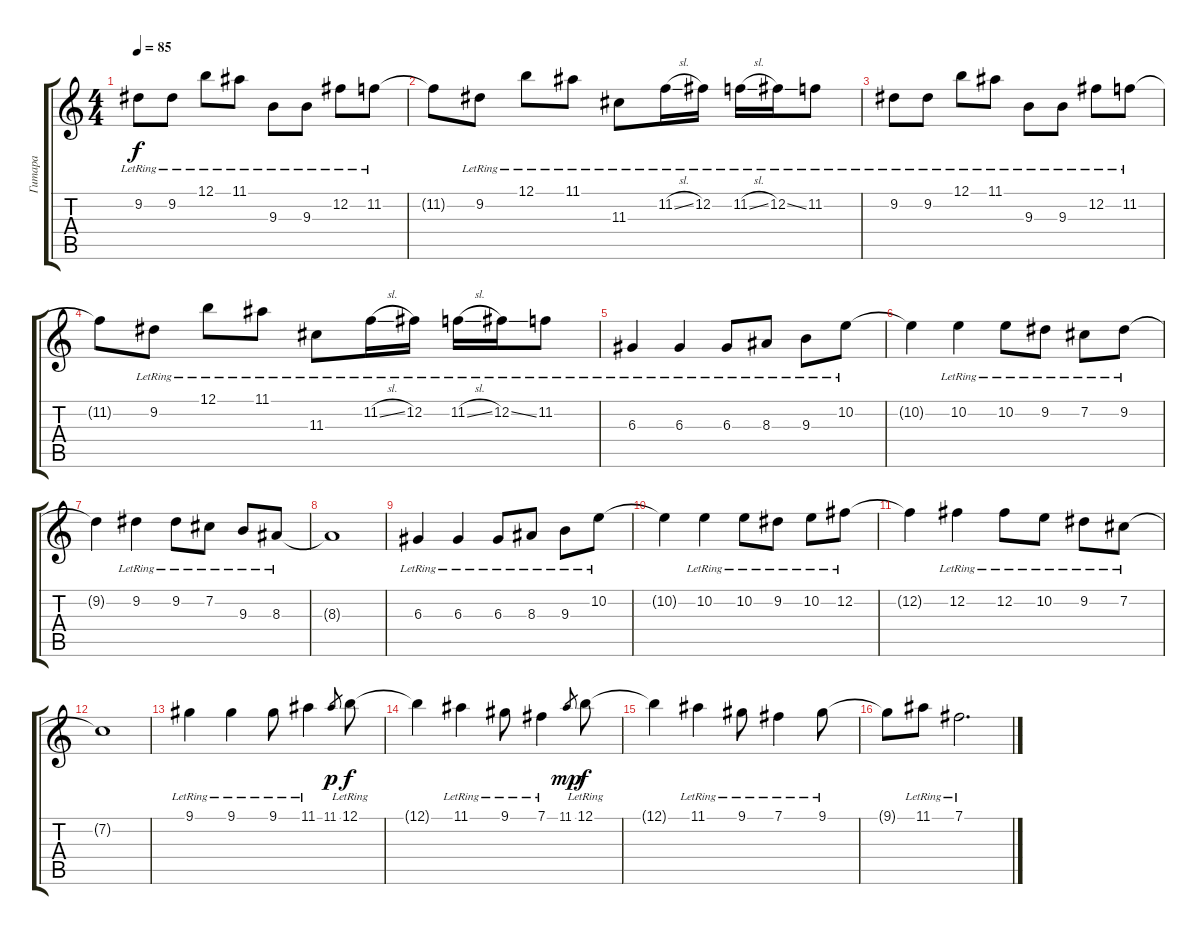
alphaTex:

\track ("Гитара" "Гитара") {instrument acousticguitarnylon}
\staff {score tabs}
\tuning (B3 Gb3 D3 A2 E2 B1) {hide}
\ts (4 4)
\tempo 85
\clef g2
\ks c
9.2{lr}.8{dy f} 9.2{lr}.8 12.1{lr}.8 11.1{lr}.8 9.3{lr}.8 9.3{lr}.8 12.2{lr}.8 11.2{lr}.8 |
11.2{t}.8 9.2{lr}.8 12.1{lr}.8 11.1{lr}.8 11.3{lr}.8 11.2{sl lr}.16 12.2{lr}.16 11.2{sl lr}.16 12.2{ss lr}.16 11.2{lr}.8 |
9.2{lr}.8 9.2{lr}.8 12.1{lr}.8 11.1{lr}.8 9.3{lr}.8 9.3{lr}.8 12.2{lr}.8 11.2{lr}.8 |
11.2{t}.8 9.2{lr}.8 12.1{lr}.8 11.1{lr}.8 11.3{lr}.8 11.2{sl lr}.16 12.2{lr}.16 11.2{sl lr}.16 12.2{ss lr}.16 11.2{lr}.8 |
6.3{lr}.4 6.3{lr}.4 6.3{lr}.8 8.3{lr}.8 9.3{lr}.8 10.2{lr}.8 |
10.2{t}.4 10.2{lr}.4 10.2{lr}.8 9.2{lr}.8 7.2{lr}.8 9.2{lr}.8 |
9.2{t}.4 9.2{lr}.4 9.2{lr}.8 7.2{lr}.8 9.3{lr}.8 8.3{lr}.8 |
8.3{t}.1 |
6.3{lr}.4 6.3{lr}.4 6.3{lr}.8 8.3{lr}.8 9.3{lr}.8 10.2{lr}.8 |
10.2{t}.4 10.2{lr}.4 10.2{lr}.8 9.2{lr}.8 10.2{lr}.8 12.2{lr}.8 |
12.2{t}.4 12.2{lr}.4 12.2{lr}.8 10.2{lr}.8 9.2{lr}.8 7.2{lr}.8 |
7.2{t}.1 |
9.1{lr}.4 9.1{lr}.4 9.1{lr}.8 11.1{lr}.4 11.1.8{gr dy p} 12.1{lr}.8{dy f} |
12.1{t}.4 11.1{lr}.4 9.1{lr}.8 7.1{lr}.4 11.1.8{gr dy mp} 12.1{lr}.8{dy f} |
12.1{t}.4 11.1{lr}.4 9.1{lr}.8 7.1{lr}.4 9.1{lr}.8 |
9.1{t}.8 11.1{lr}.8 7.1{lr}.2{d}
